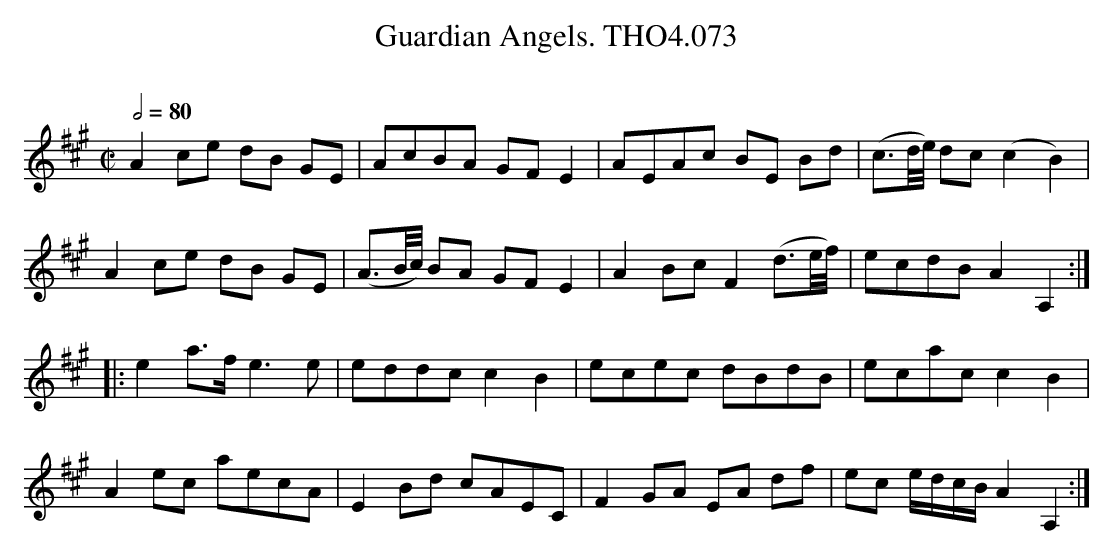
X:1
T:Guardian Angels. THO4.073
O:
M:C|
L:1/8
Q:1/2=80
K:A
A2 ce dB GE|AcBA GF E2|AEAc BE Bd|(c3/d//e//) dc (c2B2)|
A2 ce dB GE|(A3/B//c//) BA GF E2|A2 Bc F2 (d3/e//f//)|ecdB A2A,2:|
|:e2 a>f e3 e|eddc c2 B2|ecec dBdB|ecac c2B2|
A2 ec aecA|E2 Bd cAEC|F2 GA EA df|ec e/d/c/B/ A2A,2:|
